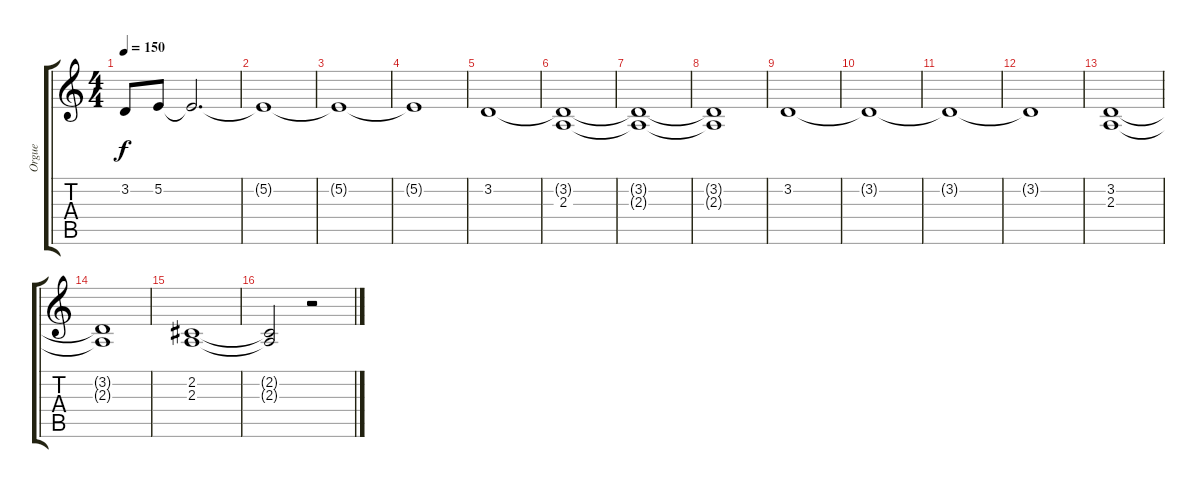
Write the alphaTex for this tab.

\track ("Orgue " "Orgue ") {instrument reedorgan}
\staff {score tabs}
\tuning (E4 B3 G3 D3 A2 E2) {hide}
\ts (4 4)
\tempo 150
\clef g2
\ks c
3.2.8{dy f} 5.2.8 5.2{t}.2{d} |
5.2{t}.1 |
5.2{t}.1 |
5.2{t}.1 |
3.2.1 |
(3.2{t} 2.3).1 |
(3.2{t} 2.3{t}).1 |
(3.2{t} 2.3{t}).1 |
3.2.1 |
3.2{t}.1 |
3.2{t}.1 |
3.2{t}.1 |
(3.2 2.3).1 |
(3.2{t} 2.3{t}).1 |
(2.2 2.3).1 |
(2.2{t} 2.3{t}).2 r.2
